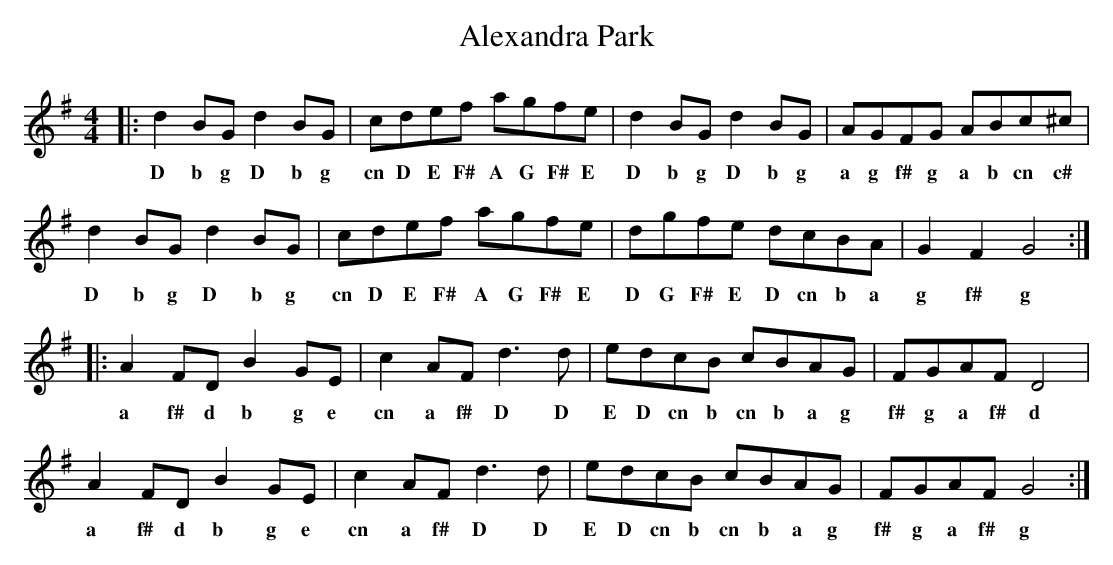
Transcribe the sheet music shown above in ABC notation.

X:1
T: Alexandra Park
M: 4/4
L: 1/8
K: Gmaj
|:d2 BG d2 BG|cdef agfe|d2 BG d2 BG|AGFG ABc^c|
w:D b g D b g cn D E F# A G F# E D b g D b g a g f# g a b cn c#
d2 BG d2 BG|cdef agfe|dgfe dcBA|G2 F2 G4:|
w:D b g D b g cn D E F# A G F# E D G F# E D cn b a g f# g
|:A2 FD B2 GE|c2 AF d3 d|edcB cBAG|FGAF D4|
w:a f# d b g e cn a f# D D E D cn b cn b a g f# g a f# d
A2 FD B2 GE|c2 AF d3 d|edcB cBAG|FGAF G4:|
w:a f# d b g e cn a f# D D E D cn b cn b a g f# g a f# g
